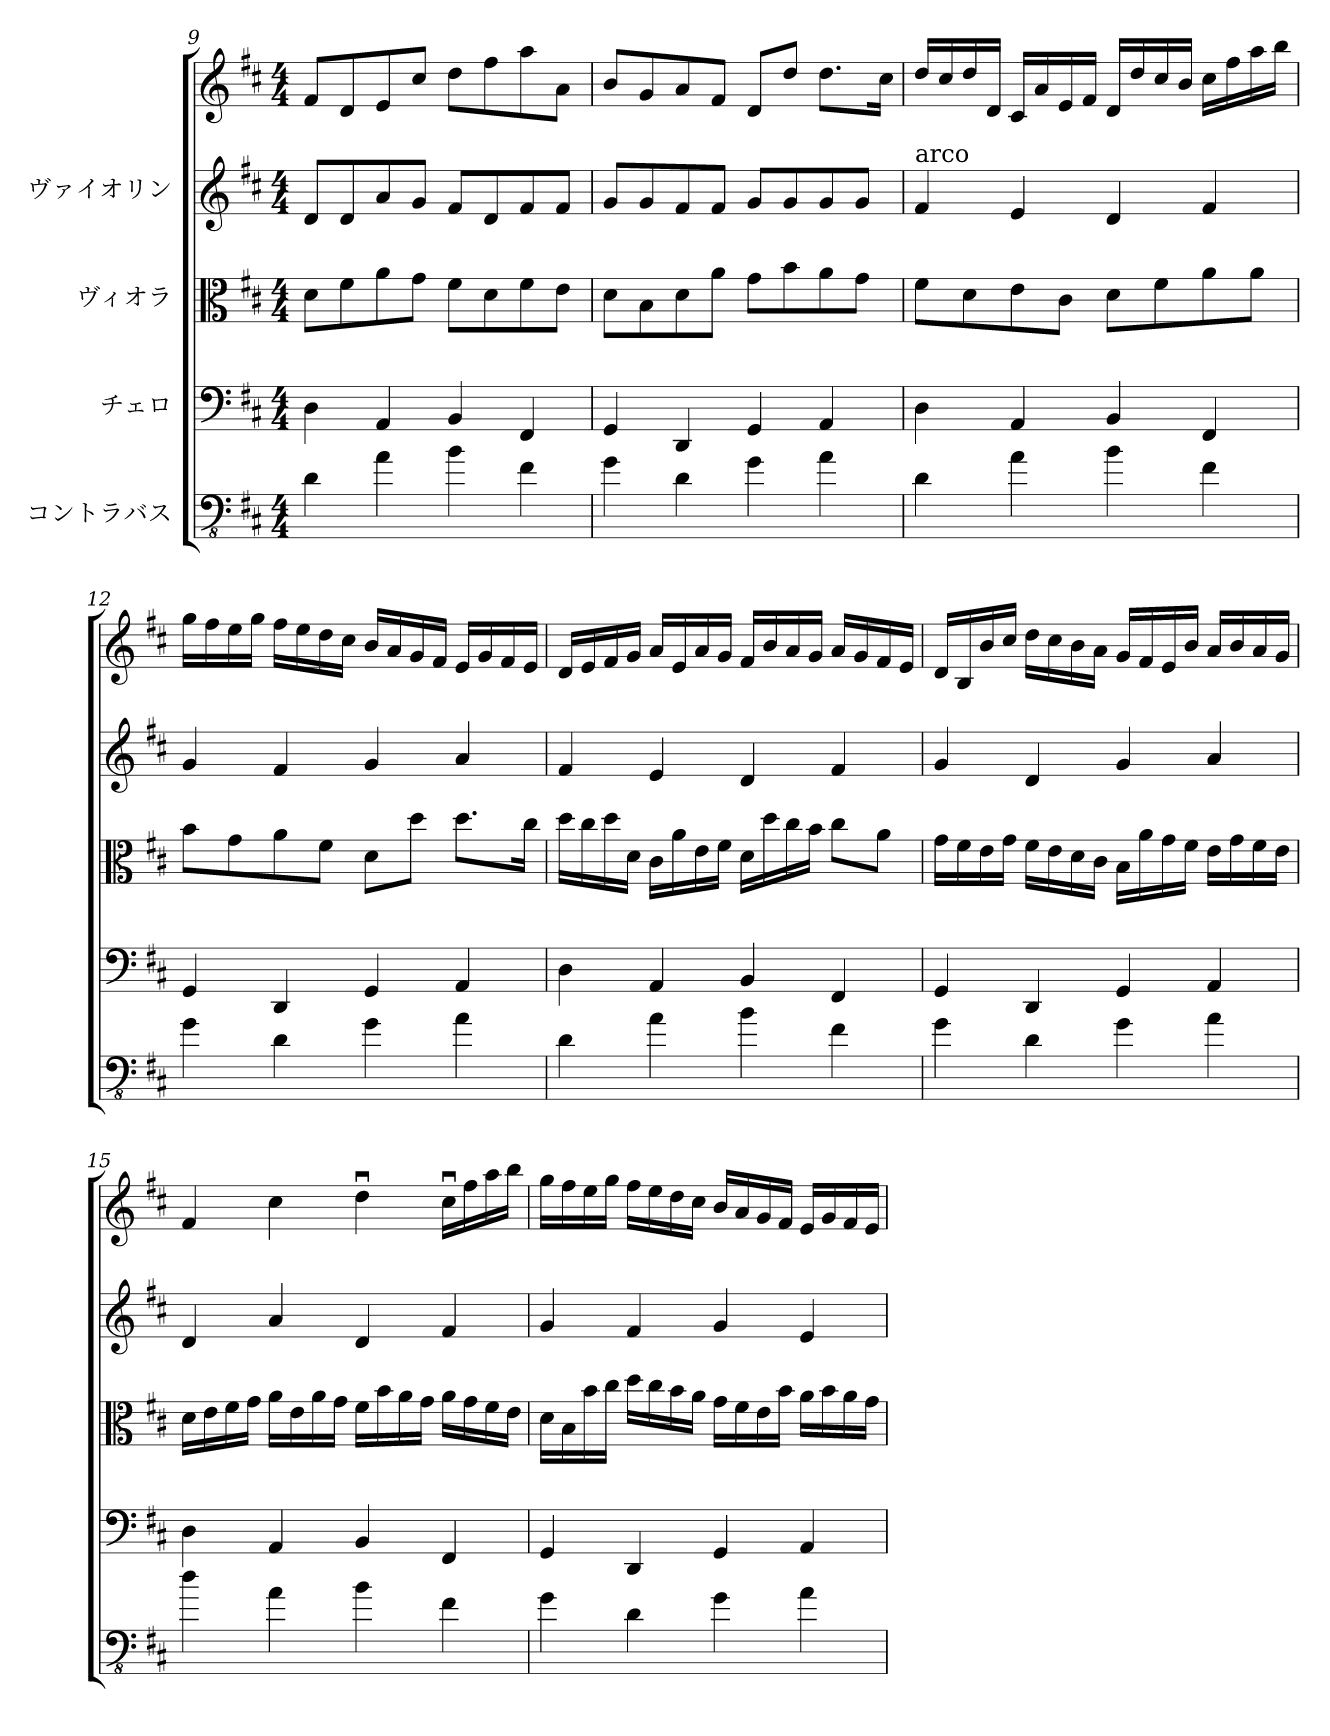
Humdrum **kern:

**kern	**kern	**kern	**kern	**kern
*part4	*part3	*part2	*part1	*part1
*staff5	*staff4	*staff3	*staff2	*staff1
*I"コントラバス	*I"チェロ	*I"ヴィオラ	*I"ヴァイオリン	*
*clefFv4	*clefF4	*clefC3	*clefG2	*clefG2
*ITrd7c12	*	*	*	*
*k[f#c#]	*k[f#c#]	*k[f#c#]	*k[f#c#]	*k[f#c#]
*M4/4	*M4/4	*M4/4	*M4/4	*M4/4
=9	=9	=9	=9	=9
4DD\	4D\	8d\L	8d/L	8f#/L
.	.	8f#\	8d/	8d/
4AA\	4AA/	8a\	8a/	8e/
.	.	8g\J	8g/J	8cc#/J
4BB\	4BB/	8f#\L	8f#/L	8dd\L
.	.	8d\	8d/	8ff#\
4FF#\	4FF#/	8f#\	8f#/	8aa\
.	.	8e\J	8f#/J	8a\J
=10	=10	=10	=10	=10
4GG\	4GG/	8d\L	8g/L	8b/L
.	.	8B\	8g/	8g/
4DD\	4DD/	8d\	8f#/	8a/
.	.	8a\J	8f#/J	8f#/J
4GG\	4GG/	8g\L	8g/L	8d/L
.	.	8b\	8g/	8dd/J
4AA\	4AA/	8a\	8g/	8.dd\L
.	.	8g\J	8g/J	.
.	.	.	.	16cc#\Jk
!!LO:PB:g=z
=11	=11	=11	=11	=11
!	!	!	!LO:TX:a:t=arco	!
4DD\	4D\	8f#\L	4f#/	16dd/LL
.	.	.	.	16cc#/
.	.	8d\	.	16dd/
.	.	.	.	16d/JJ
4AA\	4AA/	8e\	4e/	16c#/LL
.	.	.	.	16a/
.	.	8c#\J	.	16e/
.	.	.	.	16f#/JJ
4BB\	4BB/	8d\L	4d/	16d/LL
.	.	.	.	16dd/
.	.	8f#\	.	16cc#/
.	.	.	.	16b/JJ
4FF#\	4FF#/	8a\	4f#/	16cc#\LL
.	.	.	.	16ff#\
.	.	8a\J	.	16aa\
.	.	.	.	16bb\JJ
=12	=12	=12	=12	=12
4GG\	4GG/	8b\L	4g/	16gg\LL
.	.	.	.	16ff#\
.	.	8g\	.	16ee\
.	.	.	.	16gg\JJ
4DD\	4DD/	8a\	4f#/	16ff#\LL
.	.	.	.	16ee\
.	.	8f#\J	.	16dd\
.	.	.	.	16cc#\JJ
4GG\	4GG/	8d\L	4g/	16b/LL
.	.	.	.	16a/
.	.	8dd\J	.	16g/
.	.	.	.	16f#/JJ
4AA\	4AA/	8.dd\L	4a/	16e/LL
.	.	.	.	16g/
.	.	.	.	16f#/
.	.	16cc#\Jk	.	16e/JJ
=13	=13	=13	=13	=13
4DD\	4D\	16dd\LL	4f#/	16d/LL
.	.	16cc#\	.	16e/
.	.	16dd\	.	16f#/
.	.	16d\JJ	.	16g/JJ
4AA\	4AA/	16c#\LL	4e/	16a/LL
.	.	16a\	.	16e/
.	.	16e\	.	16a/
.	.	16f#\JJ	.	16g/JJ
4BB\	4BB/	16d\LL	4d/	16f#/LL
.	.	16dd\	.	16b/
.	.	16cc#\	.	16a/
.	.	16b\JJ	.	16g/JJ
4FF#\	4FF#/	8cc#\L	4f#/	16a/LL
.	.	.	.	16g/
.	.	8a\J	.	16f#/
.	.	.	.	16e/JJ
!!LO:LB:g=z
=14	=14	=14	=14	=14
4GG\	4GG/	16g\LL	4g/	16d/LL
.	.	16f#\	.	16B/
.	.	16e\	.	16b/
.	.	16g\JJ	.	16cc#/JJ
4DD\	4DD/	16f#\LL	4d/	16dd\LL
.	.	16e\	.	16cc#\
.	.	16d\	.	16b\
.	.	16c#\JJ	.	16a\JJ
4GG\	4GG/	16B\LL	4g/	16g/LL
.	.	16a\	.	16f#/
.	.	16g\	.	16e/
.	.	16f#\JJ	.	16b/JJ
4AA\	4AA/	16e\LL	4a/	16a/LL
.	.	16g\	.	16b/
.	.	16f#\	.	16a/
.	.	16e\JJ	.	16g/JJ
=15	=15	=15	=15	=15
4D\	4D\	16d\LL	4d/	4f#/
.	.	16e\	.	.
.	.	16f#\	.	.
.	.	16g\JJ	.	.
4AA\	4AA/	16a\LL	4a/	4cc#\
.	.	16e\	.	.
.	.	16a\	.	.
.	.	16g\JJ	.	.
4BB\	4BB/	16f#\LL	4d/	4ddu\
.	.	16b\	.	.
.	.	16a\	.	.
.	.	16g\JJ	.	.
4FF#\	4FF#/	16a\LL	4f#/	16cc#u\LL
.	.	16g\	.	16ff#\
.	.	16f#\	.	16aa\
.	.	16e\JJ	.	16bb\JJ
=16	=16	=16	=16	=16
4GG\	4GG/	16d\LL	4g/	16gg\LL
.	.	16B\	.	16ff#\
.	.	16b\	.	16ee\
.	.	16cc#\JJ	.	16gg\JJ
4DD\	4DD/	16dd\LL	4f#/	16ff#\LL
.	.	16cc#\	.	16ee\
.	.	16b\	.	16dd\
.	.	16a\JJ	.	16cc#\JJ
4GG\	4GG/	16g\LL	4g/	16b/LL
.	.	16f#\	.	16a/
.	.	16e\	.	16g/
.	.	16b\JJ	.	16f#/JJ
4AA\	4AA/	16a\LL	4e/	16e/LL
.	.	16b\	.	16g/
.	.	16a\	.	16f#/
.	.	16g\JJ	.	16e/JJ
=	=	=	=	=
*-	*-	*-	*-	*-
